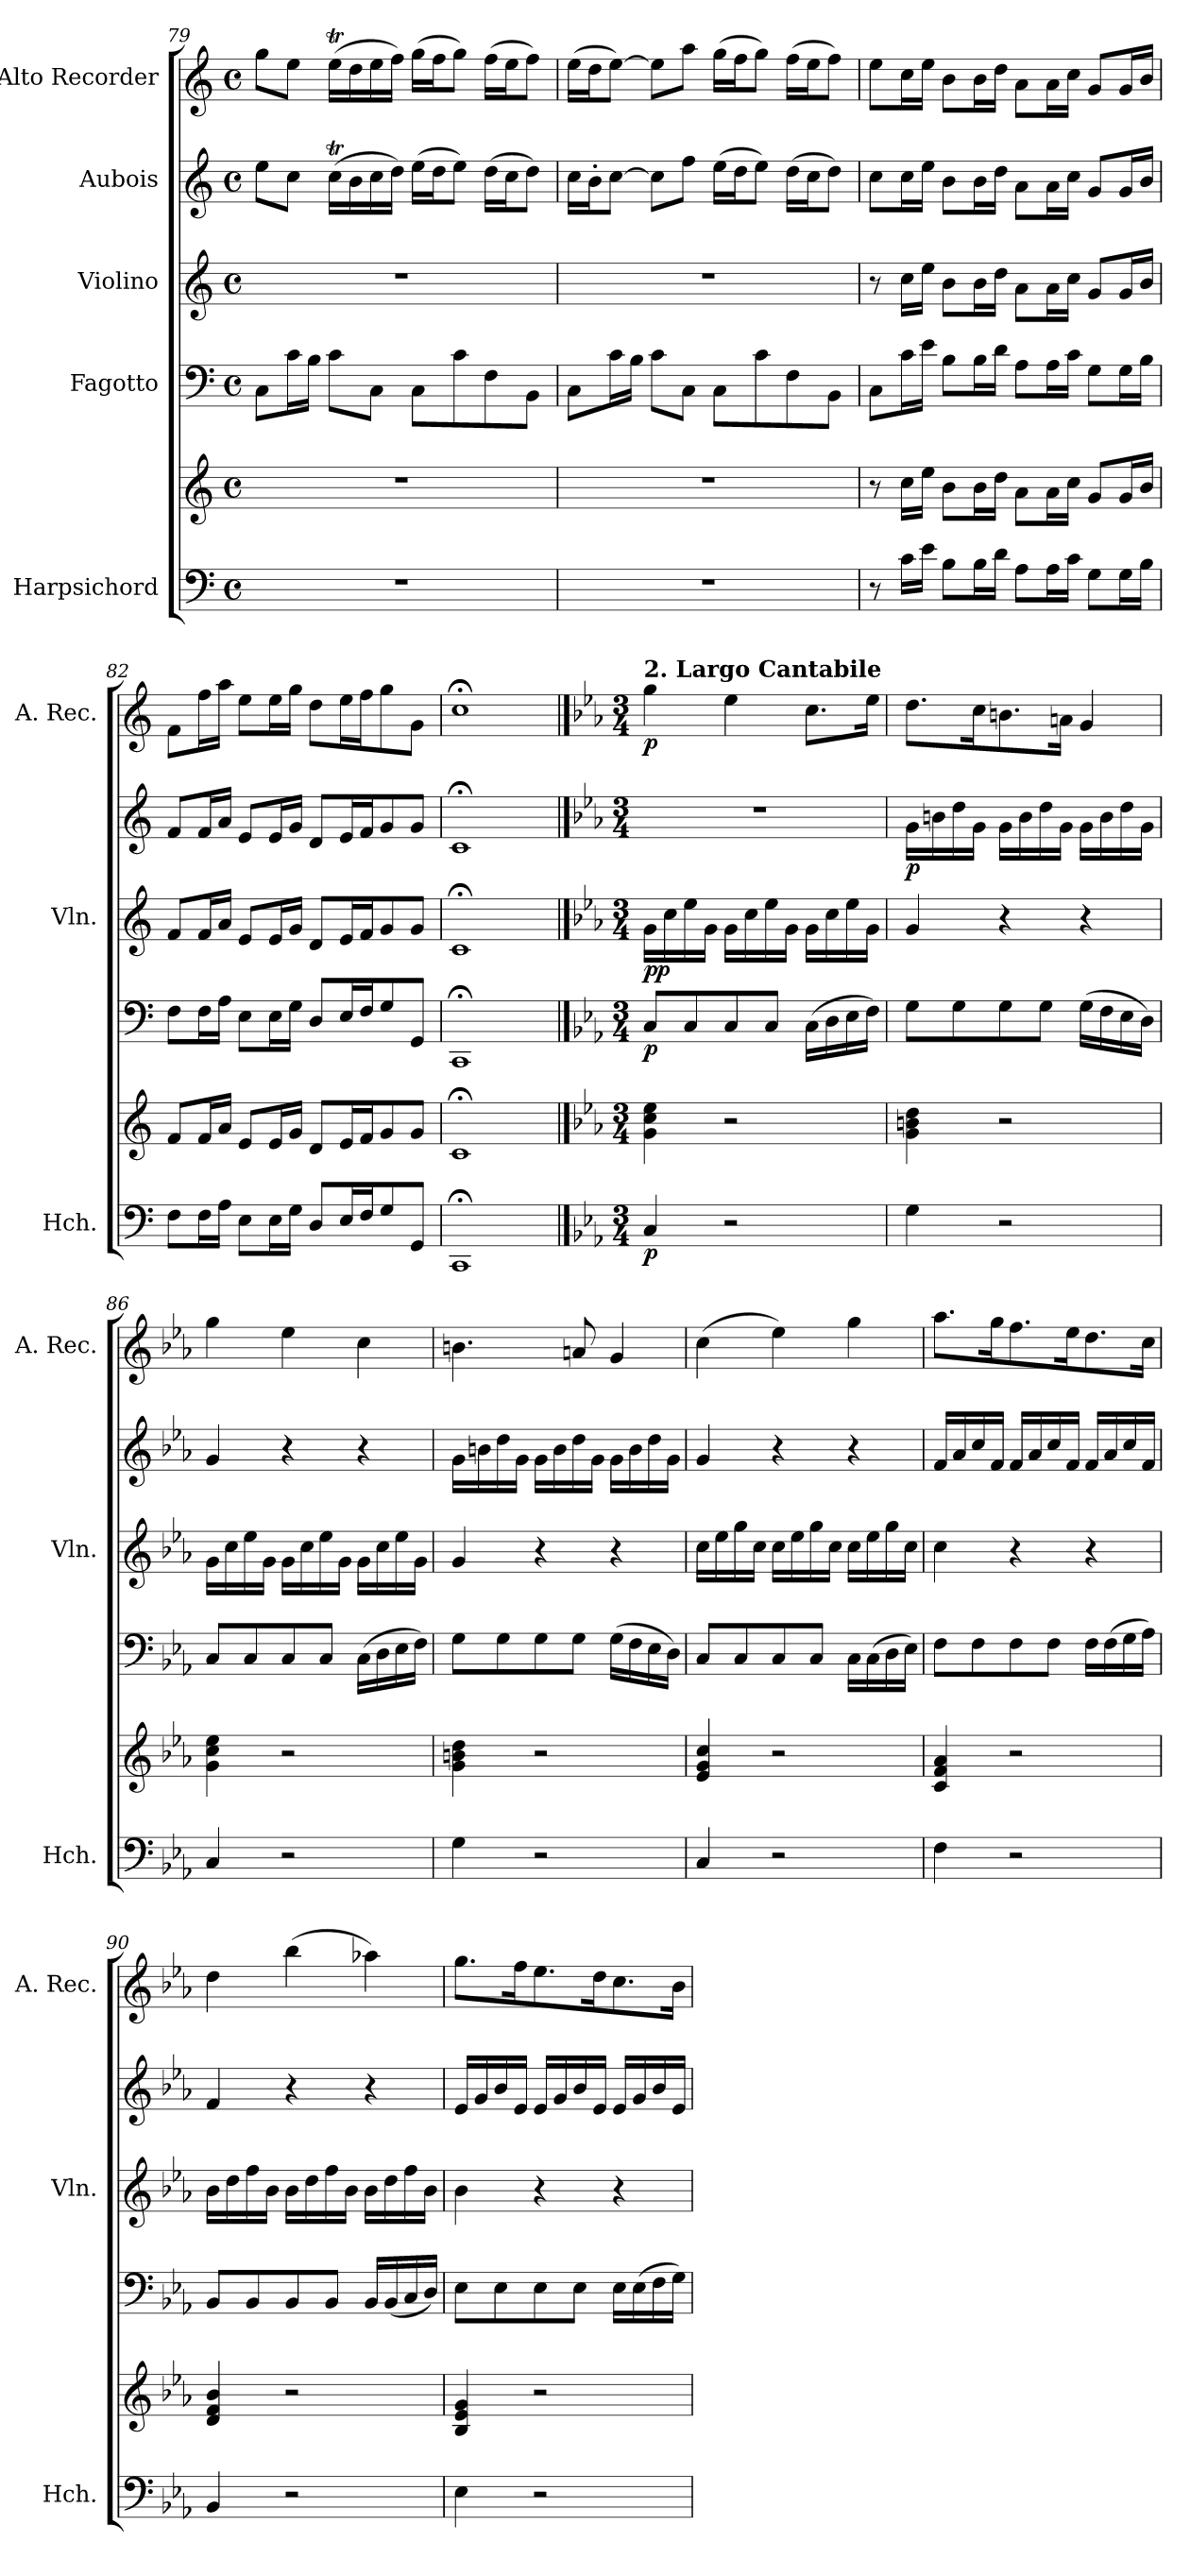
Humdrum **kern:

**kern	**kern	**dynam	**kern	**dynam	**kern	**dynam	**kern	**dynam	**kern	**dynam
*part5	*part5	*part5	*part4	*part4	*part3	*part3	*part2	*part2	*part1	*part1
*staff6	*staff5	*staff5/6	*staff4	*staff4	*staff3	*staff3	*staff2	*staff2	*staff1	*staff1
*I"Harpsichord	*	*	*I"Fagotto	*	*I"Violino	*	*I"Aubois	*	*I"Alto Recorder	*
*I'Hch.	*	*	*	*	*I'Vln.	*	*	*	*I'A. Rec.	*
*clefF4	*clefG2	*	*clefF4	*	*clefG2	*	*clefG2	*	*clefG2	*
*k[]	*k[]	*	*k[]	*	*k[]	*	*k[]	*	*k[]	*
*M4/4	*M4/4	*	*M4/4	*	*M4/4	*	*M4/4	*	*M4/4	*
*met(c)	*met(c)	*	*met(c)	*	*met(c)	*	*met(c)	*	*met(c)	*
=79	=79	=79	=79	=79	=79	=79	=79	=79	=79	=79
1r	1r	.	8C\L	.	1r	.	8ee\L	.	8gg\L	.
.	.	.	16c\L	.	.	.	8cc\J	.	8ee\J	.
.	.	.	16B\JJ	.	.	.	.	.	.	.
.	.	.	8c\L	.	.	.	(16ccT\LL	.	(16eet\LL	.
.	.	.	.	.	.	.	16b\	.	16dd\	.
.	.	.	8C\J	.	.	.	16cc\	.	16ee\	.
.	.	.	.	.	.	.	16dd\JJ)	.	16ff\JJ)	.
.	.	.	8C\L	.	.	.	(>16ee\LL	.	(>16gg\LL	.
.	.	.	.	.	.	.	16dd\J	.	16ff\J	.
.	.	.	8c\	.	.	.	8ee\J)	.	8gg\J)	.
.	.	.	8F\	.	.	.	(>16dd\LL	.	(>16ff\LL	.
.	.	.	.	.	.	.	16cc\J	.	16ee\J	.
.	.	.	8BB\J	.	.	.	8dd\J)	.	8ff\J)	.
=80	=80	=80	=80	=80	=80	=80	=80	=80	=80	=80
1r	1r	.	8C\L	.	1r	.	16cc\LL	.	(>16ee\LL	.
.	.	.	.	.	.	.	16b'\J	.	16dd\J	.
.	.	.	16c\L	.	.	.	[8cc\J	.	[8ee\J)	.
.	.	.	16B\JJ	.	.	.	.	.	.	.
.	.	.	8c\L	.	.	.	8cc\L]	.	8ee\L]	.
.	.	.	8C\J	.	.	.	8ff\J	.	8aa\J	.
.	.	.	8C\L	.	.	.	(>16ee\LL	.	(>16gg\LL	.
.	.	.	.	.	.	.	16dd\J	.	16ff\J	.
.	.	.	8c\	.	.	.	8ee\J)	.	8gg\J)	.
.	.	.	8F\	.	.	.	(>16dd\LL	.	(>16ff\LL	.
.	.	.	.	.	.	.	16cc\J	.	16ee\J	.
.	.	.	8BB\J	.	.	.	8dd\J)	.	8ff\J)	.
=81	=81	=81	=81	=81	=81	=81	=81	=81	=81	=81
8r	8r	.	8C\L	.	8r	.	8cc\L	.	8ee\L	.
16c\LL	16cc\LL	.	16c\L	.	16cc\LL	.	16cc\L	.	16cc\L	.
16e\JJ	16ee\JJ	.	16e\JJ	.	16ee\JJ	.	16ee\JJ	.	16ee\JJ	.
8B\L	8b\L	.	8B\L	.	8b\L	.	8b\L	.	8b\L	.
16B\L	16b\L	.	16B\L	.	16b\L	.	16b\L	.	16b\L	.
16d\JJ	16dd\JJ	.	16d\JJ	.	16dd\JJ	.	16dd\JJ	.	16dd\JJ	.
8A\L	8a\L	.	8A\L	.	8a\L	.	8a\L	.	8a\L	.
16A\L	16a\L	.	16A\L	.	16a\L	.	16a\L	.	16a\L	.
16c\JJ	16cc\JJ	.	16c\JJ	.	16cc\JJ	.	16cc\JJ	.	16cc\JJ	.
8G\L	8g/L	.	8G\L	.	8g/L	.	8g/L	.	8g/L	.
16G\L	16g/L	.	16G\L	.	16g/L	.	16g/L	.	16g/L	.
16B\JJ	16b/JJ	.	16B\JJ	.	16b/JJ	.	16b/JJ	.	16b/JJ	.
=82	=82	=82	=82	=82	=82	=82	=82	=82	=82	=82
8F\L	8f/L	.	8F\L	.	8f/L	.	8f/L	.	8f\L	.
16F\L	16f/L	.	16F\L	.	16f/L	.	16f/L	.	16ff\L	.
16A\JJ	16a/JJ	.	16A\JJ	.	16a/JJ	.	16a/JJ	.	16aa\JJ	.
8E\L	8e/L	.	8E\L	.	8e/L	.	8e/L	.	8ee\L	.
16E\L	16e/L	.	16E\L	.	16e/L	.	16e/L	.	16ee\L	.
16G\JJ	16g/JJ	.	16G\JJ	.	16g/JJ	.	16g/JJ	.	16gg\JJ	.
8D/L	8d/L	.	8D/L	.	8d/L	.	8d/L	.	8dd\L	.
16E/L	16e/L	.	16E/L	.	16e/L	.	16e/L	.	16ee\L	.
16F/J	16f/J	.	16F/J	.	16f/J	.	16f/J	.	16ff\J	.
8G/	8g/	.	8G/	.	8g/	.	8g/	.	8gg\	.
8GG/J	8g/J	.	8GG/J	.	8g/J	.	8g/J	.	8g\J	.
=83	=83	=83	=83	=83	=83	=83	=83	=83	=83	=83
1CC;<	1c;<	.	1CC;<	.	1c;<	.	1c;<	.	1cc;<	.
!!LO:LB:g=z
==84	==84	==84	==84	==84	==84	==84	==84	==84	==84	==84
*k[b-e-a-]	*k[b-e-a-]	*	*k[b-e-a-]	*	*k[b-e-a-]	*	*k[b-e-a-]	*	*k[b-e-a-]	*
*M3/4	*M3/4	*	*M3/4	*	*M3/4	*	*M3/4	*	*M3/4	*
*	*	*	*	*	*	*	*	*	*MM50	*
!	!	!	!	!	!	!	!	!	!LO:TX:a:B:t=2. Largo Cantabile	!
!	!	!LO:DY:b=2	!	!LO:DY:b	!	!LO:DY:b	!	!	!	!
!	!	!	!	!	!	!LO:DY:n=1:b	!	!	!	!LO:DY:b
4C/	4g\ 4cc\ 4ee-\	p	8C/L	p	16g\LL	p p	2.r	.	4gg\	p
.	.	.	.	.	16cc\	.	.	.	.	.
.	.	.	8C/	.	16ee-\	.	.	.	.	.
.	.	.	.	.	16g\JJ	.	.	.	.	.
2r	2r	.	8C/	.	16g\LL	.	.	.	4ee-\	.
.	.	.	.	.	16cc\	.	.	.	.	.
.	.	.	8C/J	.	16ee-\	.	.	.	.	.
.	.	.	.	.	16g\JJ	.	.	.	.	.
.	.	.	(16C\LL	.	16g\LL	.	.	.	8.cc\L	.
.	.	.	16D\	.	16cc\	.	.	.	.	.
.	.	.	16E-\	.	16ee-\	.	.	.	.	.
.	.	.	16F\JJ)	.	16g\JJ	.	.	.	16ee-\Jk	.
=85	=85	=85	=85	=85	=85	=85	=85	=85	=85	=85
!	!	!	!	!	!	!	!	!LO:DY:b	!	!
4G\	4g\ 4bn\ 4dd\	.	8G\L	.	4g/	.	16g\LL	p	8.dd\L	.
.	.	.	.	.	.	.	16bn\	.	.	.
.	.	.	8G\	.	.	.	16dd\	.	.	.
.	.	.	.	.	.	.	16g\JJ	.	16cc\K	.
2r	2r	.	8G\	.	4r	.	16g\LL	.	8.bn\	.
.	.	.	.	.	.	.	16b\	.	.	.
.	.	.	8G\J	.	.	.	16dd\	.	.	.
.	.	.	.	.	.	.	16g\JJ	.	16an\Jk	.
.	.	.	(16G\LL	.	4r	.	16g\LL	.	4g/	.
.	.	.	16F\	.	.	.	16b\	.	.	.
.	.	.	16E-\	.	.	.	16dd\	.	.	.
.	.	.	16D\JJ)	.	.	.	16g\JJ	.	.	.
=86	=86	=86	=86	=86	=86	=86	=86	=86	=86	=86
4C/	4g\ 4cc\ 4ee-\	.	8C/L	.	16g\LL	.	4g/	.	4gg\	.
.	.	.	.	.	16cc\	.	.	.	.	.
.	.	.	8C/	.	16ee-\	.	.	.	.	.
.	.	.	.	.	16g\JJ	.	.	.	.	.
2r	2r	.	8C/	.	16g\LL	.	4r	.	4ee-\	.
.	.	.	.	.	16cc\	.	.	.	.	.
.	.	.	8C/J	.	16ee-\	.	.	.	.	.
.	.	.	.	.	16g\JJ	.	.	.	.	.
.	.	.	(16C\LL	.	16g\LL	.	4r	.	4cc\	.
.	.	.	16D\	.	16cc\	.	.	.	.	.
.	.	.	16E-\	.	16ee-\	.	.	.	.	.
.	.	.	16F\JJ)	.	16g\JJ	.	.	.	.	.
=87	=87	=87	=87	=87	=87	=87	=87	=87	=87	=87
4G\	4g\ 4bn\ 4dd\	.	8G\L	.	4g/	.	16g\LL	.	4.bn\	.
.	.	.	.	.	.	.	16bn\	.	.	.
.	.	.	8G\	.	.	.	16dd\	.	.	.
.	.	.	.	.	.	.	16g\JJ	.	.	.
2r	2r	.	8G\	.	4r	.	16g\LL	.	.	.
.	.	.	.	.	.	.	16b\	.	.	.
.	.	.	8G\J	.	.	.	16dd\	.	8an/	.
.	.	.	.	.	.	.	16g\JJ	.	.	.
.	.	.	(16G\LL	.	4r	.	16g\LL	.	4g/	.
.	.	.	16F\	.	.	.	16b\	.	.	.
.	.	.	16E-\	.	.	.	16dd\	.	.	.
.	.	.	16D\JJ)	.	.	.	16g\JJ	.	.	.
=88	=88	=88	=88	=88	=88	=88	=88	=88	=88	=88
4C/	4e-/ 4g/ 4cc/	.	8C/L	.	16cc\LL	.	4g/	.	(>4cc\	.
.	.	.	.	.	16ee-\	.	.	.	.	.
.	.	.	8C/	.	16gg\	.	.	.	.	.
.	.	.	.	.	16cc\JJ	.	.	.	.	.
2r	2r	.	8C/	.	16cc\LL	.	4r	.	4ee-\)	.
.	.	.	.	.	16ee-\	.	.	.	.	.
.	.	.	8C/J	.	16gg\	.	.	.	.	.
.	.	.	.	.	16cc\JJ	.	.	.	.	.
.	.	.	16C\LL	.	16cc\LL	.	4r	.	4gg\	.
.	.	.	(16C\	.	16ee-\	.	.	.	.	.
.	.	.	16D\	.	16gg\	.	.	.	.	.
.	.	.	16E-\JJ)	.	16cc\JJ	.	.	.	.	.
=89	=89	=89	=89	=89	=89	=89	=89	=89	=89	=89
4F\	4c/ 4f/ 4a-/	.	8F\L	.	4cc\	.	16f/LL	.	8.aa-\L	.
.	.	.	.	.	.	.	16a-/	.	.	.
.	.	.	8F\	.	.	.	16cc/	.	.	.
.	.	.	.	.	.	.	16f/JJ	.	16gg\K	.
2r	2r	.	8F\	.	4r	.	16f/LL	.	8.ff\	.
.	.	.	.	.	.	.	16a-/	.	.	.
.	.	.	8F\J	.	.	.	16cc/	.	.	.
.	.	.	.	.	.	.	16f/JJ	.	16ee-\K	.
.	.	.	16F\LL	.	4r	.	16f/LL	.	8.dd\	.
.	.	.	(16F\	.	.	.	16a-/	.	.	.
.	.	.	16G\	.	.	.	16cc/	.	.	.
.	.	.	16A-\JJ)	.	.	.	16f/JJ	.	16cc\Jk	.
!!LO:PB:g=z
=90	=90	=90	=90	=90	=90	=90	=90	=90	=90	=90
4BB-/	4d/ 4f/ 4b-/	.	8BB-/L	.	16b-\LL	.	4f/	.	4dd\	.
.	.	.	.	.	16dd\	.	.	.	.	.
.	.	.	8BB-/	.	16ff\	.	.	.	.	.
.	.	.	.	.	16b-\JJ	.	.	.	.	.
2r	2r	.	8BB-/	.	16b-\LL	.	4r	.	(>4bb-\	.
.	.	.	.	.	16dd\	.	.	.	.	.
.	.	.	8BB-/J	.	16ff\	.	.	.	.	.
.	.	.	.	.	16b-\JJ	.	.	.	.	.
.	.	.	16BB-/LL	.	16b-\LL	.	4r	.	4aa-X\)	.
.	.	.	(16BB-/	.	16dd\	.	.	.	.	.
.	.	.	16C/	.	16ff\	.	.	.	.	.
.	.	.	16D/JJ)	.	16b-\JJ	.	.	.	.	.
=91	=91	=91	=91	=91	=91	=91	=91	=91	=91	=91
4E-\	4B-/ 4e-/ 4g/	.	8E-\L	.	4b-\	.	16e-/LL	.	8.gg\L	.
.	.	.	.	.	.	.	16g/	.	.	.
.	.	.	8E-\	.	.	.	16b-/	.	.	.
.	.	.	.	.	.	.	16e-/JJ	.	16ff\K	.
2r	2r	.	8E-\	.	4r	.	16e-/LL	.	8.ee-\	.
.	.	.	.	.	.	.	16g/	.	.	.
.	.	.	8E-\J	.	.	.	16b-/	.	.	.
.	.	.	.	.	.	.	16e-/JJ	.	16dd\K	.
.	.	.	16E-\LL	.	4r	.	16e-/LL	.	8.cc\	.
.	.	.	(16E-\	.	.	.	16g/	.	.	.
.	.	.	16F\	.	.	.	16b-/	.	.	.
.	.	.	16G\JJ)	.	.	.	16e-/JJ	.	16b-\Jk	.
=	=	=	=	=	=	=	=	=	=	=
*-	*-	*-	*-	*-	*-	*-	*-	*-	*-	*-
